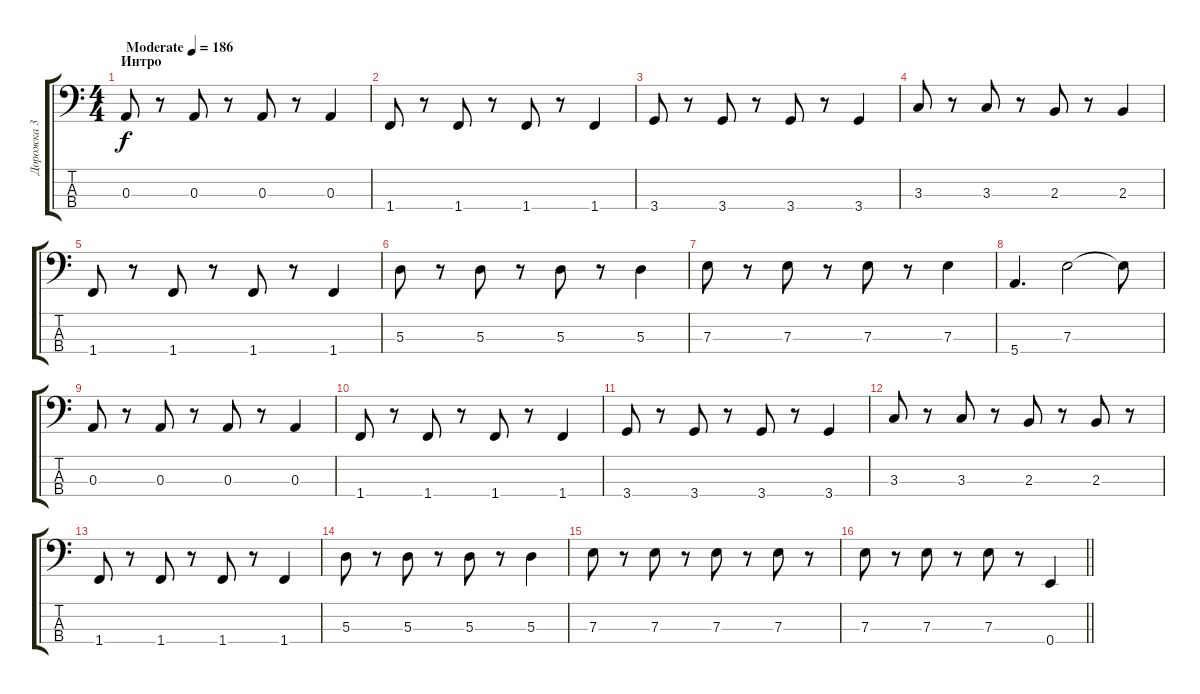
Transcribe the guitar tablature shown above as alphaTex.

\track ("Дорожка 3" "Дорожка 3") {instrument electricbassfinger}
\staff {score tabs}
\tuning (G2 D2 A1 E1) {hide}
\ts (4 4)
\section ("" "Интро")
\tempo (186 "Moderate")
\clef f4
\ks c
0.3.8{dy f instrument electricbassfinger} r.8 0.3.8 r.8 0.3.8 r.8 0.3.4 |
1.4.8 r.8 1.4.8 r.8 1.4.8 r.8 1.4.4 |
3.4.8 r.8 3.4.8 r.8 3.4.8 r.8 3.4.4 |
3.3.8 r.8 3.3.8 r.8 2.3.8 r.8 2.3.4 |
1.4.8 r.8 1.4.8 r.8 1.4.8 r.8 1.4.4 |
5.3.8 r.8 5.3.8 r.8 5.3.8 r.8 5.3.4 |
7.3.8 r.8 7.3.8 r.8 7.3.8 r.8 7.3.4 |
5.4.4{d} 7.3.2 7.3{t}.8 |
0.3.8 r.8 0.3.8 r.8 0.3.8 r.8 0.3.4 |
1.4.8 r.8 1.4.8 r.8 1.4.8 r.8 1.4.4 |
3.4.8 r.8 3.4.8 r.8 3.4.8 r.8 3.4.4 |
3.3.8 r.8 3.3.8 r.8 2.3.8 r.8 2.3.8 r.8 |
1.4.8 r.8 1.4.8 r.8 1.4.8 r.8 1.4.4 |
5.3.8 r.8 5.3.8 r.8 5.3.8 r.8 5.3.4 |
7.3.8 r.8 7.3.8 r.8 7.3.8 r.8 7.3.8 r.8 |
\barLineRight lightlight
7.3.8 r.8 7.3.8 r.8 7.3.8 r.8 0.4.4
